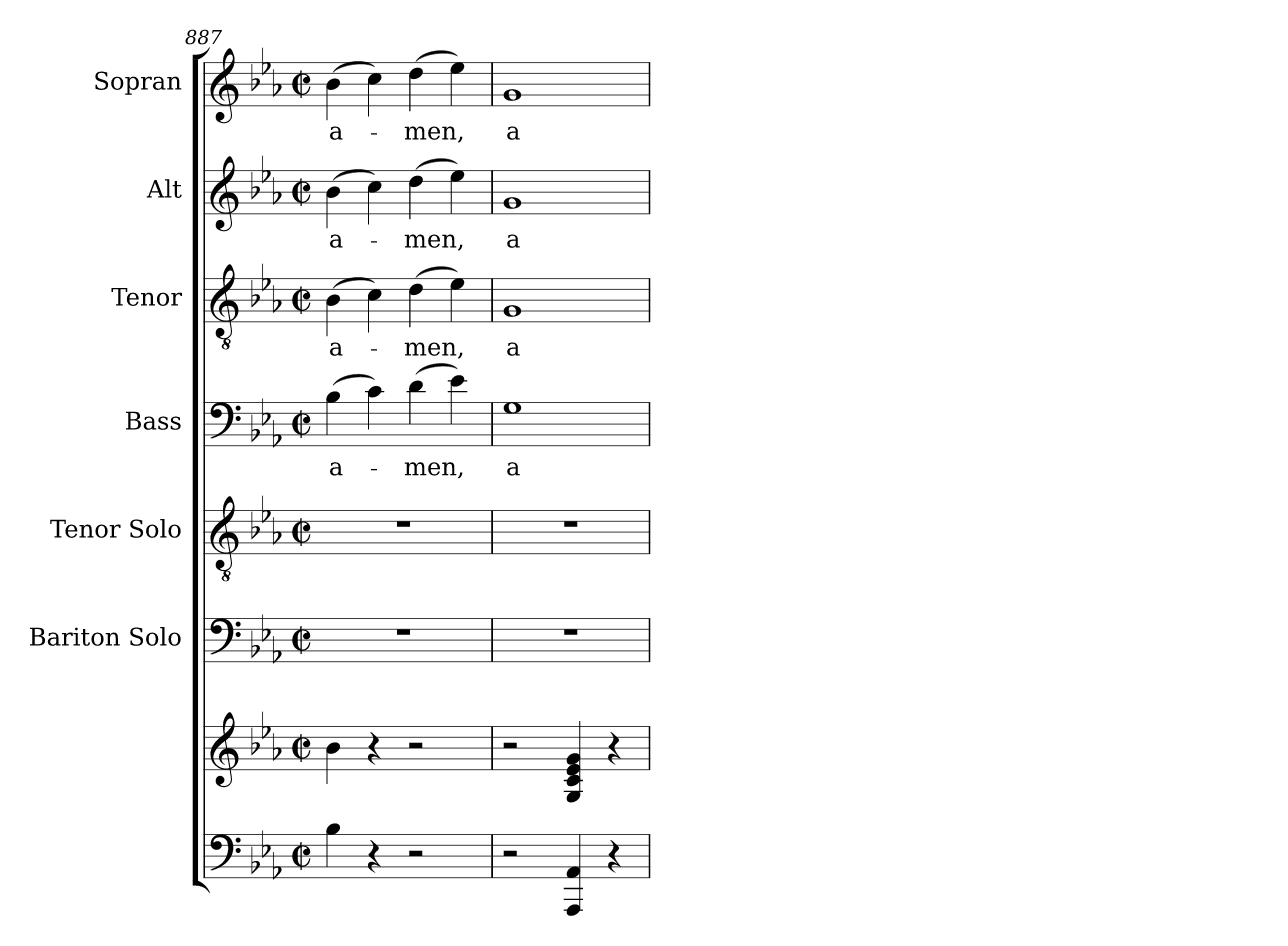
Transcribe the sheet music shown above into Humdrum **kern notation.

**kern	**kern	**kern	**kern	**kern	**text	**kern	**text	**kern	**text	**kern	**text
*part7	*part7	*part6	*part5	*part4	*part4	*part3	*part3	*part2	*part2	*part1	*part1
*staff8	*staff7	*staff6	*staff5	*staff4	*staff4	*staff3	*staff3	*staff2	*staff2	*staff1	*staff1
*	*	*I"Bariton Solo	*I"Tenor Solo	*I"Bass	*	*I"Tenor	*	*I"Alt	*	*I"Sopran	*
*	*	*	*	*I'B.	*	*I'T.	*	*I'A.	*	*I'S.	*
*clefF4	*clefG2	*clefF4	*clefGv2	*clefF4	*	*clefGv2	*	*clefG2	*	*clefG2	*
*k[b-e-a-]	*k[b-e-a-]	*k[b-e-a-]	*k[b-e-a-]	*k[b-e-a-]	*	*k[b-e-a-]	*	*k[b-e-a-]	*	*k[b-e-a-]	*
*E-:	*E-:	*E-:	*E-:	*E-:	*	*E-:	*	*E-:	*	*E-:	*
*M2/2	*M2/2	*M2/2	*M2/2	*M2/2	*	*M2/2	*	*M2/2	*	*M2/2	*
*met(c|)	*met(c|)	*met(c|)	*met(c|)	*met(c|)	*	*met(c|)	*	*met(c|)	*	*met(c|)	*
=887	=887	=887	=887	=887	=887	=887	=887	=887	=887	=887	=887
!	!	!	!	!	!LO:LY:b	!	!LO:LY:b	!	!LO:LY:b	!	!LO:LY:b
4B-\	4b-\	1r	1r	(>4B-\	a-	(>4B-\	a-	(>4b-\	a-	(>4b-\	a-
4r	4r	.	.	4c\)	.	4c\)	.	4cc\)	.	4cc\)	.
!	!	!	!	!	!LO:LY:b	!	!LO:LY:b	!	!LO:LY:b	!	!LO:LY:b
2r	2r	.	.	(>4d\	-men,	(>4d\	-men,	(>4dd\	-men,	(>4dd\	-men,
.	.	.	.	4e-\)	.	4e-\)	.	4ee-\)	.	4ee-\)	.
!!LO:LB:g=z
=888	=888	=888	=888	=888	=888	=888	=888	=888	=888	=888	=888
!	!	!	!	!	!LO:LY:b	!	!LO:LY:b	!	!LO:LY:b	!	!LO:LY:b
2r	2r	1r	1r	1G	a-	1G	a-	1g	a-	1g	a-
4AAA-/ 4AA-/	4G/ 4c/ 4e-/ 4g/	.	.	.	.	.	.	.	.	.	.
4r	4r	.	.	.	.	.	.	.	.	.	.
=	=	=	=	=	=	=	=	=	=	=	=
*-	*-	*-	*-	*-	*-	*-	*-	*-	*-	*-	*-
